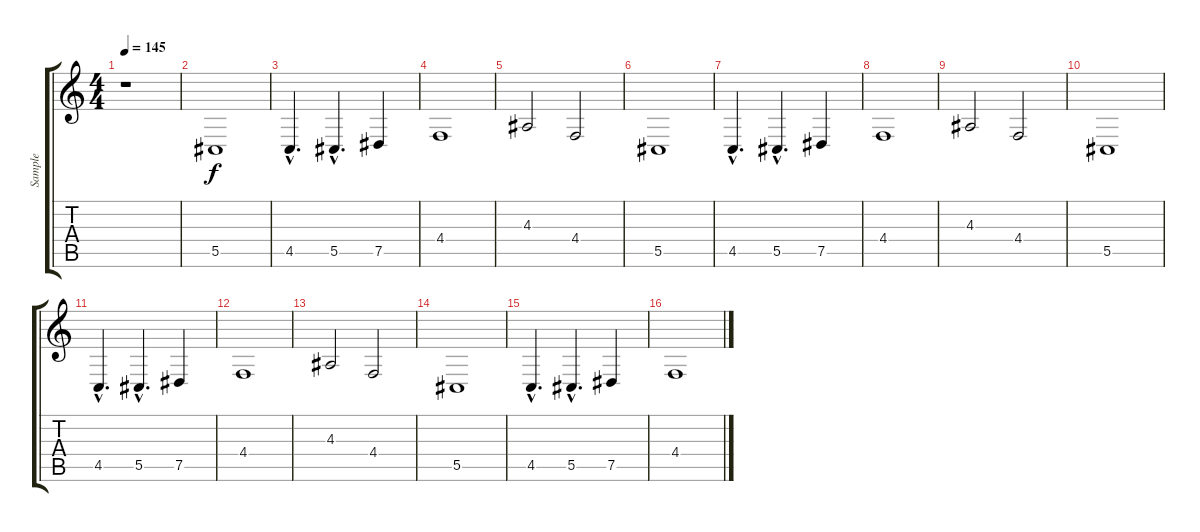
\track ("Sample" "Sample") {instrument synthstrings2}
\staff {score tabs}
\tuning (Eb4 Bb3 Gb3 Db3 Ab2 Db2) {hide}
\ts (4 4)
\tempo 145
\clef g2
\ks c
r.1{dy f} |
\section ("" "")
5.5.1{volume 16} |
4.5{hac}.4{d} 5.5{hac}.4{d} 7.5.4 |
4.4.1 |
4.3.2 4.4.2 |
5.5.1 |
4.5{hac}.4{d} 5.5{hac}.4{d} 7.5.4 |
4.4.1 |
4.3.2 4.4.2 |
\section ("" "")
5.5.1{volume 12} |
4.5{hac}.4{d} 5.5{hac}.4{d} 7.5.4 |
4.4.1 |
4.3.2 4.4.2 |
5.5.1 |
4.5{hac}.4{d} 5.5{hac}.4{d} 7.5.4 |
4.4.1
